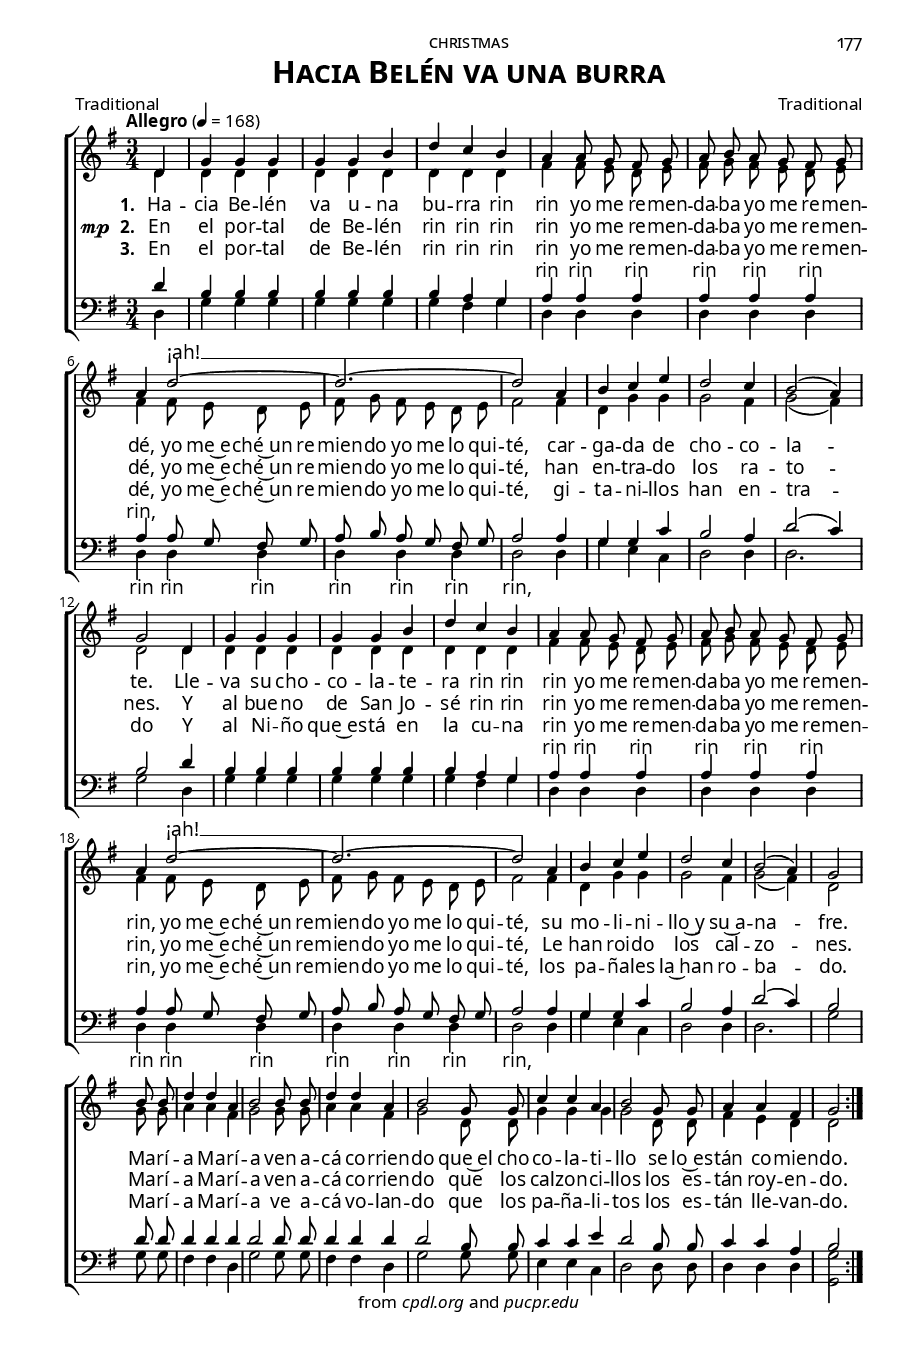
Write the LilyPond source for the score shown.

\version "2.14.2"
\include "util.ly"
\header {
  title = \markup{\override #'(font-name . "Garamond Premier Pro Semibold"){ \abs-fontsize #15 \smallCapsOldStyle"Hacia Belén va una burra"}}
  poet = \markup\oldStyleNum"Traditional"
  composer = \markup\oldStyleNum"Traditional"
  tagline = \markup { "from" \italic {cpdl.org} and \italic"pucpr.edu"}
}
\paper {
  %print-all-headers = ##f
  paper-height = 9\in
  paper-width = 6\in
  indent = 0\in
  %system-system-spacing = #'((basic-distance . 10) (padding . 0))
  system-system-spacing =
    #'((basic-distance . 0)
       (minimum-distance . 0)
       (padding . -10)
       (stretchability . 100))
  last-bottom-spacing =
    #'((basic-distance . 0)
       (minimum-distance . 0)
       (padding . -1)
       (stretchability . 0))
  markup-system-spacing =
    #'((basic-distance . 0)
       (minimum-distance . 0)
       (padding . -1)
       (stretchability . 0))
  ragged-last-bottom = ##f
  ragged-bottom = ##f
  two-sided = ##t
  inner-margin = 0.5\in
  outer-margin = 0.25\in
  top-margin = 0.25\in
  bottom-margin = 0.25\in
  first-page-number = #177
  print-first-page-number = ##t
  headerLine = \markup{\override #'(font-name . "Garamond Premier Pro") \smallCapsOldStyle"christmas"}
  oddHeaderMarkup = \markup\fill-line{
     \override #'(font-name . "Garamond Premier Pro")\abs-fontsize #8.5
     \combine 
        \fill-line{"" \on-the-fly #print-page-number-check-first
        \oldStylePageNum""
        }
        \fill-line{\headerLine}
  }
  evenHeaderMarkup = \markup {
     \override #'(font-name . "Garamond Premier Pro")\abs-fontsize #8.5
     \combine
        \on-the-fly #print-page-number-check-first
        \oldStylePageNum""
        \fill-line{\headerLine}
  }
}
#(set-global-staff-size 15) \paper{ #(define fonts (make-pango-font-tree "GoudyOlSt BT" "Garamond Premier Pro" "Garamond Premier Pro" (/ 15 20))) }
global = {
  \key g \major
  \time 3/4
  \autoBeamOff
  \override DynamicLineSpanner #'staff-padding = #0.0
  \override DynamicLineSpanner #'Y-extent = #'(-1 . 1)
}

sopMusic = \relative c' {
  \tempo "Allegro" 4 = 168
  \partial 4 d4 |
  g g g |
  g g b |
  d c b |
  a a8 g fis g |
  
  a b a g fis g |
  a4 d2~ |
  d2.~ |
  d2 a4 |
  
  %page2
  b c e |
  d2 c4 |
  b2( a4) |
  g2 d4 |
  g g g |
  
  g g b |
  d c b |
  a a8 g fis g |
  a b a g fis g |
  
  a4 d2~ |
  d2.~ |
  d2 a4 |
  b c e |
  
  %page3
  d2 c4 |
  b2( a4) |
  g2 \bar"|" \break
  
  \repeat volta 2 {
    b8 b |
    d4 d a |
    b2 b8 b |
    
    d4 d a |
    b2 g8 g |
    c4 c a |
    b2 g8 g |
    a4 a fis |
    
    g2
  }
}
sopWords = \lyricmode {
  \repeat unfold 22 {\skip1}
  ¡ah! __ ""
  \repeat unfold 29 {\skip1}
  ¡ah! __
}

altoMusic = \relative c' {
  d4 |
  d d d |
  d d d |
  d d d |
  fis fis8 e d e |
  
  fis g fis e d e |
  fis4 fis8 e d e |
  fis g fis e d e |
  fis2 fis4 |
  
  %page2
  d4 g g |
  g2 fis4 |
  g2( fis4) |
  d2 d4 |
  d4 d d |
  
  d d d |
  d d d |
  fis4 fis8 e d e |
  fis g fis e d e |
  
  fis4 fis8 e d e |
  fis g fis e d e |
  fis2 fis4 |
  d4 g g |
  
  %page3
  g2 fis4 |
  g2( fis4) |
  d2 g8 g |
  a4 a fis |
  g2 g8 g |
  
  a4 a fis |
  g2 d8 d |
  g4 g g |
  g2 d8 d |
  fis4 e d |
  
  d2
}
altoWords = \lyricmode {
  \dropLyricsV
  \set stanza = #"1. "
  Ha -- cia Be -- lén va u -- na bu -- rra rin rin
  yo me re -- men -- da -- ba yo me re -- men -- dé,
  yo me~e -- ché~un re -- mien -- do yo me lo qui -- té,
  car -- ga -- da de cho -- co -- la -- te.
  Lle -- va su cho -- co -- la -- te -- ra rin rin rin
  yo me re -- men -- da -- ba yo me re -- men -- rin,
  yo me~e -- ché~un re -- mien -- do yo me lo qui -- té,
  su mo -- li -- ni -- llo~y su~a -- na -- fre.
  
  \set associatedVoice = "sopranos"
  Ma -- rí -- a Ma -- rí -- a
  ven a -- cá co -- rrien -- do
  que~el cho -- co -- la -- ti -- llo
  se lo~es -- tán co -- mien -- do.
  
  Ma -- rí -- a Ma -- rí -- a
  ven a -- cá co -- rrien -- do
  que~el cho -- co -- la -- ti -- llo
  se lo~es -- tán co -- mien -- do.
}
altoWordsII = {
  \dropLyricsV
  \set stanza = \markup{\dynamic"mp " "2. "}
  \lyricmode {
  %\markup\italic
    En el por -- tal de Be -- lén rin rin rin rin
    yo me re -- men -- da -- ba yo me re -- men -- dé,
    yo me~e -- ché~un re -- mien -- do yo me lo qui -- té,
    han en -- tra -- do los ra -- to -- nes.
    Y al bue -- no de San Jo -- sé rin rin rin
    yo me re -- men -- da -- ba yo me re -- men -- rin,
    yo me~e -- ché~un re -- mien -- do yo me lo qui -- té,
    Le han roi -- do los cal -- zo -- nes.
    
    \set associatedVoice = "sopranos"
    Ma -- rí -- a Ma -- rí -- a
    ven a -- cá co -- rrien -- do
    que los cal -- zon -- ci -- llos
    los es -- tán roy -- en -- do.
    
    Ma -- rí -- a Ma -- rí -- a
    ven a -- cá co -- rrien -- do
    que los cal -- zon -- ci -- llos
    los es -- tán roy -- en -- do. 
  }
}
altoWordsIII = \lyricmode {
  \dropLyricsV
  \set stanza = #"3. "
  En el por -- tal de Be -- lén rin rin rin rin
  yo me re -- men -- da -- ba yo me re -- men -- dé,
  yo me~e -- ché~un re -- mien -- do yo me lo qui -- té,
  gi -- ta -- ni -- llos han en -- tra -- do
  Y al Ni -- ño que~es -- tá en la cu -- na rin
  yo me re -- men -- da -- ba yo me re -- men -- rin,
  yo me~e -- ché~un re -- mien -- do yo me lo qui -- té,
  los pa -- ña -- les la~han ro -- ba -- do.
  
  \set associatedVoice = "sopranos"
  Ma -- rí -- a Ma -- rí -- a
  ve a -- cá vo -- lan -- do que
  los pa -- ña -- li -- tos los es -- tán lle -- van -- do.
  
  Ma -- rí -- a Ma -- rí -- a
  ve a -- cá vo -- lan -- do que
  los pa -- ña -- li -- tos los es -- tán lle -- van -- do.
}
altoWordsIV = \lyricmode {
  \set stanza = #"4. "
  \set ignoreMelismata = ##t
}
altoWordsV = \lyricmode {
  \set stanza = #"5. "
  \set ignoreMelismata = ##t
}
altoWordsVI = \lyricmode {
  \set stanza = #"6. "
  \set ignoreMelismata = ##t
}
tenorMusic = \relative c' {
  d4 |
  b b b |
  b b b |
  b a g |
  a a a |
  
  a a a |
  a a8 g fis g |
  a b a g fis g |
  a2 a4 |
  
  %page2
  g g c |
  b2 a 4 |
  d2( c4) |
  b2 d4 |
  b b b |
  
  b b b |
  b a g |
  a a a |
  a a a |
  
  a a8 g fis g |
  a b a g fis g |
  a2 a4 |
  g g c |
  
  %page3
  b2 a4 |
  d2( c4) |
  b2 d8 d |
  d4 d d |
  d2 d8 d |
  
  d4 d d |
  d2 b8 b |
  c4 c e |
  d2 b8 b |
  c4 c a |
  
  b2
}
tenorWords = \lyricmode {
  \repeat unfold 10 {\skip1}
  rin rin rin rin rin rin rin,
  \repeat unfold 29 {\skip1}
  rin rin rin rin rin rin 
  
}

bassMusic = \relative c {
  d4 |
  g g g |
  g g g |
  g fis g |
  d d d |
  
  d d d |
  d d d |
  d d d |
  d2 d4 |
  
  %page2
  g e c |
  d2 d4 |
  d2. |
  g2 d4 |
  g g g |
  
  g g g |
  g fis g |
  d d d |
  d d d |
  
  d d d |
  d d d |
  d2 d4 |
  g e c |
  
  %page3
  d2 d4 d2. |
  g2 g8 g |
  fis4 fis d |
  g2 g8 g |
  
  fis4 fis d |
  g2 g8 g |
  e4 e c |
  d2 d8 d |
  d4 d d |
  
  <g g,>2
}
bassWords = \lyricmode {
  \repeat unfold 16 {\skip1}
  rin rin rin
  rin rin rin
  rin,
  
  \repeat unfold 24 {\skip1}
  rin rin rin
  rin rin rin
  rin,
}

pianoRH = \relative c' {
  
}
pianoLH = \relative c' {
  
}

\score {
  <<
   \new ChoirStaff <<
    \new Staff = women <<
      \new Voice = "sopranos" { \voiceOne << \global \sopMusic >> }
      \new Voice = "altos" { \voiceTwo << \global \altoMusic >> }
    >>
    \new Lyrics \with { alignAboveContext = #"women" \override VerticalAxisGroup #'nonstaff-relatedstaff-spacing = #'((basic-distance . 1))} \lyricsto "sopranos" \sopWords
    \new Lyrics = "altosVI"  \with { alignBelowContext = #"women" } \lyricsto "altos" \altoWordsVI
    \new Lyrics = "altosV"  \with { alignBelowContext = #"women" } \lyricsto "altos" \altoWordsV
    \new Lyrics = "altosIV"  \with { alignBelowContext = #"women" } \lyricsto "altos" \altoWordsIV
    \new Lyrics = "altosIII"  \with { alignBelowContext = #"women" } \lyricsto "altos" \altoWordsIII
    \new Lyrics = "altosII"  \with { alignBelowContext = #"women" } \lyricsto "altos" \altoWordsII
    \new Lyrics = "altos"  \with { alignBelowContext = #"women" \override VerticalAxisGroup #'nonstaff-relatedstaff-spacing = #'((padding . 0))} \lyricsto "altos" \altoWords
   \new Staff = men <<
      \clef bass
      \new Voice = "tenors" { \voiceOne << \global \tenorMusic >> }
      \new Voice = "basses" { \voiceTwo << \global \bassMusic >> }
    >>
    \new Lyrics \with { alignAboveContext = #"men" \override VerticalAxisGroup #'nonstaff-relatedstaff-spacing = #'((basic-distance . 1)) } \lyricsto "tenors" \tenorWords
    \new Lyrics \with { alignBelowContext = #"men"  \override VerticalAxisGroup #'nonstaff-relatedstaff-spacing = #'((basic-distance . 1))} \lyricsto "basses" \bassWords
  >>
%    \new PianoStaff << \new Staff { \new Voice { \pianoRH } } \new Staff { \clef "bass" \pianoLH } >>
  >>
  \layout {
    \context {
      \Score
      %\override SpacingSpanner #'base-shortest-duration = #(ly:make-moment 1 4)
      %\override SpacingSpanner #'common-shortest-duration = #(ly:make-moment 1 2)
    }
    \context {
      % Remove all empty staves
      % \Staff \RemoveEmptyStaves \override VerticalAxisGroup #'remove-first = ##t
    }
  }
  \midi {
    %\tempo 4 = 90
    \set Staff.midiInstrument = "flute"
  
    \context {
      \Voice
      \remove "Dynamic_performer"
    }
  }
}
